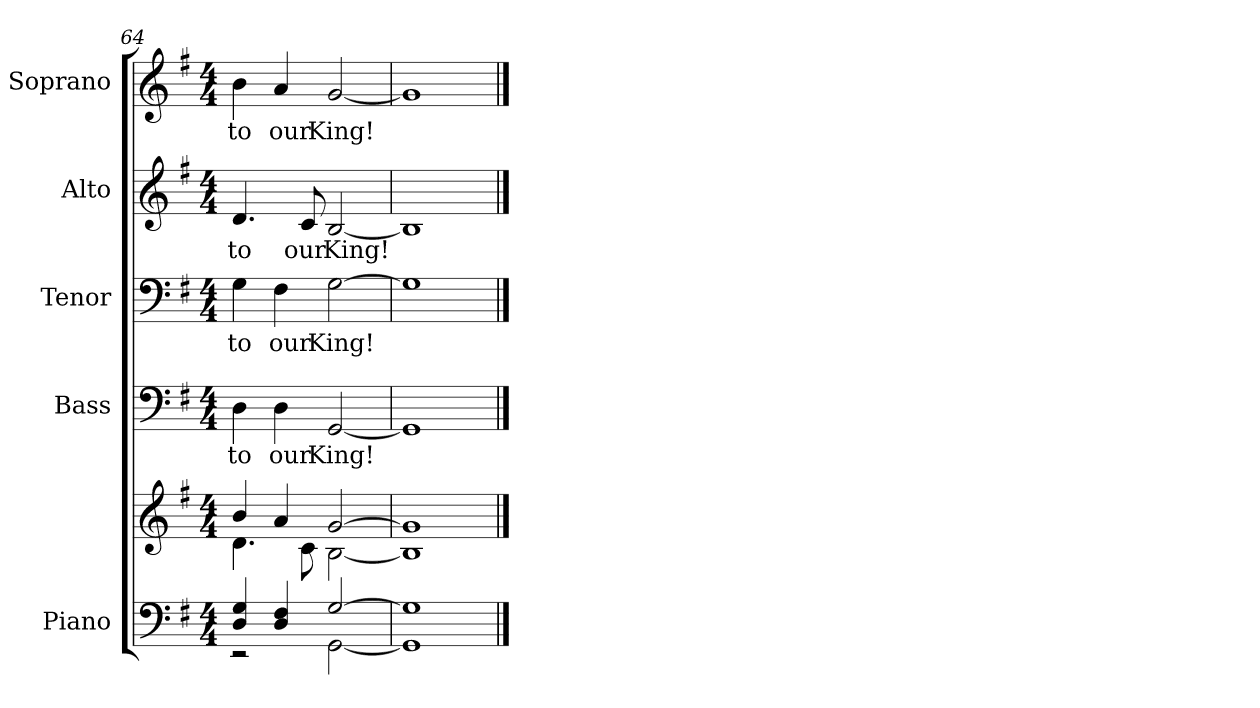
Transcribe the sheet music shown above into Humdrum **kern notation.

**kern	**kern	**kern	**text	**kern	**text	**kern	**text	**kern	**text
*part5	*part5	*part4	*part4	*part3	*part3	*part2	*part2	*part1	*part1
*staff6	*staff5	*staff4	*staff4	*staff3	*staff3	*staff2	*staff2	*staff1	*staff1
*I"Piano	*	*I"Bass	*	*I"Tenor	*	*I"Alto	*	*I"Soprano	*
*I'Pno.	*	*I'B.	*	*I'T.	*	*I'A.	*	*I'S.	*
!!LO:PB:g=z
*clefF4	*clefG2	*clefF4	*	*clefF4	*	*clefG2	*	*clefG2	*
*k[f#]	*k[f#]	*k[f#]	*	*k[f#]	*	*k[f#]	*	*k[f#]	*
*G:	*G:	*G:	*	*G:	*	*G:	*	*G:	*
*M4/4	*M4/4	*M4/4	*	*M4/4	*	*M4/4	*	*M4/4	*
=64	=64	=64	=64	=64	=64	=64	=64	=64	=64
*^	*^	*	*	*	*	*	*	*	*
!	!	!	!	!	!LO:LY:b:color=#000000	!	!	!	!	!	!
!	!	!	!	!	!	!	!LO:LY:b:color=#000000	!	!	!	!
!	!	!	!	!	!	!	!	!	!LO:LY:b:color=#000000	!	!
!	!	!	!	!	!	!	!	!	!	!	!LO:LY:b:color=#000000
4Di/ 4Gi	2r	4bi/	4.di\	4Di\	to	4Gi\	to	4.di/	to	4bi\	to
!	!	!	!	!	!LO:LY:b:color=#000000	!	!	!	!	!	!
!	!	!	!	!	!	!	!LO:LY:b:color=#000000	!	!	!	!
!	!	!	!	!	!	!	!	!	!	!	!LO:LY:b:color=#000000
4Di/ 4F#i	.	4ai/	.	4Di\	our	4F#i\	our	.	.	4ai/	our
!	!	!	!	!	!	!	!	!	!LO:LY:b:color=#000000	!	!
.	.	.	8ci\	.	.	.	.	8ci/	our	.	.
!	!	!	!	!	!LO:LY:b:color=#000000	!	!	!	!	!	!
!	!	!	!	!	!	!	!LO:LY:b:color=#000000	!	!	!	!
!	!	!	!	!	!	!	!	!	!LO:LY:b:color=#000000	!	!
!	!	!	!	!	!	!	!	!	!	!	!LO:LY:b:color=#000000
[>2Gi/	[<2GGi\	[>2gi/	[<2Bi\	[<2GGi/	King!	[>2Gi\	King!	[<2Bi/	King!	[<2gi/	King!
=65	=65	=65	=65	=65	=65	=65	=65	=65	=65	=65	=65
1Gi]	1GGi]	1gi]	1Bi]	1GGi]	.	1Gi]	.	1Bi]	.	1gi]	.
*v	*v	*	*	*	*	*	*	*	*	*	*
*	*v	*v	*	*	*	*	*	*	*	*
==	==	==	==	==	==	==	==	==	==
*-	*-	*-	*-	*-	*-	*-	*-	*-	*-
